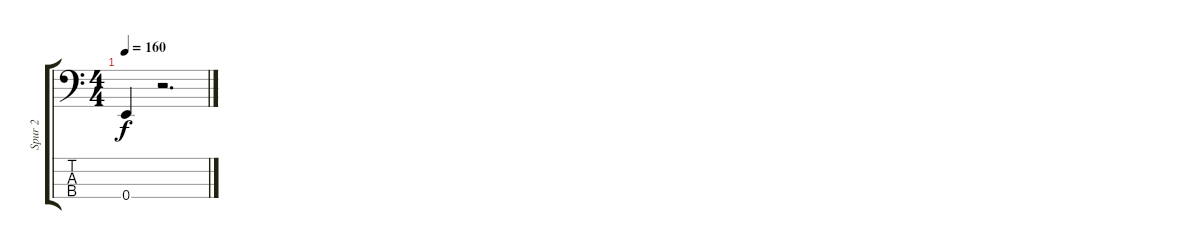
\track ("Spur 2" "Spur 2") {instrument electricbasspick}
\staff {score tabs}
\tuning (G2 D2 A1 E1) {hide}
\ts (4 4)
\tempo 160
\clef f4
\ks c
0.4.4{dy f} r.2{d}
